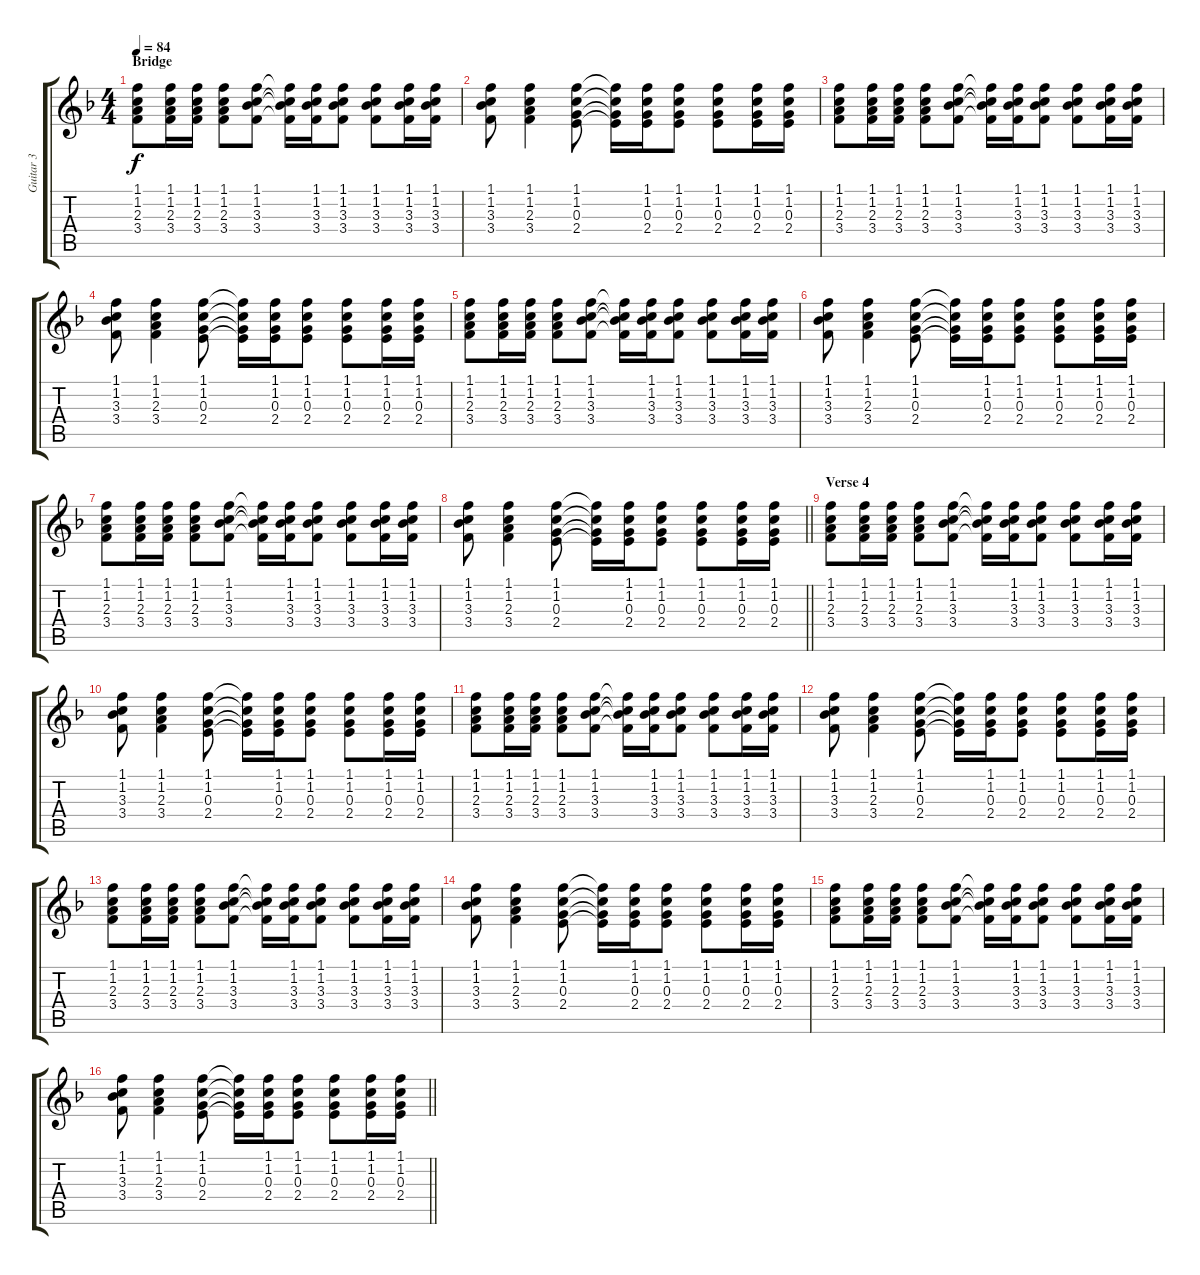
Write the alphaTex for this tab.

\track ("Guitar 3" "Guitar 3") {mute instrument acousticguitarnylon}
\staff {score tabs}
\tuning (E4 B3 G3 D3 A2 E2) {hide}
\ts (4 4)
\section ("" "Bridge")
\tempo 84
\clef g2
\ks f
(1.1 1.2 2.3 3.4).8{dy f} (1.1 1.2 2.3 3.4).16 (1.1 1.2 2.3 3.4).16 (1.1 1.2 2.3 3.4).8 (1.1 1.2 3.3 3.4).8 (1.1{t} 1.2{t} 3.3{t} 3.4{t}).16 (1.1 1.2 3.3 3.4).16 (1.1 1.2 3.3 3.4).8 (1.1 1.2 3.3 3.4).8 (1.1 1.2 3.3 3.4).16 (1.1 1.2 3.3 3.4).16 |
(1.1 1.2 3.3 3.4).8 (1.1 1.2 2.3 3.4).4 (1.1 1.2 0.3 2.4).8 (1.1{t} 1.2{t} 0.3{t} 2.4{t}).16 (1.1 1.2 0.3 2.4).16 (1.1 1.2 0.3 2.4).8 (1.1 1.2 0.3 2.4).8 (1.1 1.2 0.3 2.4).16 (1.1 1.2 0.3 2.4).16 |
(1.1 1.2 2.3 3.4).8 (1.1 1.2 2.3 3.4).16 (1.1 1.2 2.3 3.4).16 (1.1 1.2 2.3 3.4).8 (1.1 1.2 3.3 3.4).8 (1.1{t} 1.2{t} 3.3{t} 3.4{t}).16 (1.1 1.2 3.3 3.4).16 (1.1 1.2 3.3 3.4).8 (1.1 1.2 3.3 3.4).8 (1.1 1.2 3.3 3.4).16 (1.1 1.2 3.3 3.4).16 |
(1.1 1.2 3.3 3.4).8 (1.1 1.2 2.3 3.4).4 (1.1 1.2 0.3 2.4).8 (1.1{t} 1.2{t} 0.3{t} 2.4{t}).16 (1.1 1.2 0.3 2.4).16 (1.1 1.2 0.3 2.4).8 (1.1 1.2 0.3 2.4).8 (1.1 1.2 0.3 2.4).16 (1.1 1.2 0.3 2.4).16 |
(1.1 1.2 2.3 3.4).8 (1.1 1.2 2.3 3.4).16 (1.1 1.2 2.3 3.4).16 (1.1 1.2 2.3 3.4).8 (1.1 1.2 3.3 3.4).8 (1.1{t} 1.2{t} 3.3{t} 3.4{t}).16 (1.1 1.2 3.3 3.4).16 (1.1 1.2 3.3 3.4).8 (1.1 1.2 3.3 3.4).8 (1.1 1.2 3.3 3.4).16 (1.1 1.2 3.3 3.4).16 |
(1.1 1.2 3.3 3.4).8 (1.1 1.2 2.3 3.4).4 (1.1 1.2 0.3 2.4).8 (1.1{t} 1.2{t} 0.3{t} 2.4{t}).16 (1.1 1.2 0.3 2.4).16 (1.1 1.2 0.3 2.4).8 (1.1 1.2 0.3 2.4).8 (1.1 1.2 0.3 2.4).16 (1.1 1.2 0.3 2.4).16 |
(1.1 1.2 2.3 3.4).8 (1.1 1.2 2.3 3.4).16 (1.1 1.2 2.3 3.4).16 (1.1 1.2 2.3 3.4).8 (1.1 1.2 3.3 3.4).8 (1.1{t} 1.2{t} 3.3{t} 3.4{t}).16 (1.1 1.2 3.3 3.4).16 (1.1 1.2 3.3 3.4).8 (1.1 1.2 3.3 3.4).8 (1.1 1.2 3.3 3.4).16 (1.1 1.2 3.3 3.4).16 |
\barLineRight lightlight
(1.1 1.2 3.3 3.4).8 (1.1 1.2 2.3 3.4).4 (1.1 1.2 0.3 2.4).8 (1.1{t} 1.2{t} 0.3{t} 2.4{t}).16 (1.1 1.2 0.3 2.4).16 (1.1 1.2 0.3 2.4).8 (1.1 1.2 0.3 2.4).8 (1.1 1.2 0.3 2.4).16 (1.1 1.2 0.3 2.4).16 |
\section ("" "Verse 4")
(1.1 1.2 2.3 3.4).8{volume 7} (1.1 1.2 2.3 3.4).16 (1.1 1.2 2.3 3.4).16 (1.1 1.2 2.3 3.4).8 (1.1 1.2 3.3 3.4).8 (1.1{t} 1.2{t} 3.3{t} 3.4{t}).16 (1.1 1.2 3.3 3.4).16 (1.1 1.2 3.3 3.4).8 (1.1 1.2 3.3 3.4).8 (1.1 1.2 3.3 3.4).16 (1.1 1.2 3.3 3.4).16 |
(1.1 1.2 3.3 3.4).8 (1.1 1.2 2.3 3.4).4 (1.1 1.2 0.3 2.4).8 (1.1{t} 1.2{t} 0.3{t} 2.4{t}).16 (1.1 1.2 0.3 2.4).16 (1.1 1.2 0.3 2.4).8 (1.1 1.2 0.3 2.4).8 (1.1 1.2 0.3 2.4).16 (1.1 1.2 0.3 2.4).16 |
(1.1 1.2 2.3 3.4).8 (1.1 1.2 2.3 3.4).16 (1.1 1.2 2.3 3.4).16 (1.1 1.2 2.3 3.4).8 (1.1 1.2 3.3 3.4).8 (1.1{t} 1.2{t} 3.3{t} 3.4{t}).16 (1.1 1.2 3.3 3.4).16 (1.1 1.2 3.3 3.4).8 (1.1 1.2 3.3 3.4).8 (1.1 1.2 3.3 3.4).16 (1.1 1.2 3.3 3.4).16 |
(1.1 1.2 3.3 3.4).8 (1.1 1.2 2.3 3.4).4 (1.1 1.2 0.3 2.4).8 (1.1{t} 1.2{t} 0.3{t} 2.4{t}).16 (1.1 1.2 0.3 2.4).16 (1.1 1.2 0.3 2.4).8 (1.1 1.2 0.3 2.4).8 (1.1 1.2 0.3 2.4).16 (1.1 1.2 0.3 2.4).16 |
(1.1 1.2 2.3 3.4).8 (1.1 1.2 2.3 3.4).16 (1.1 1.2 2.3 3.4).16 (1.1 1.2 2.3 3.4).8 (1.1 1.2 3.3 3.4).8 (1.1{t} 1.2{t} 3.3{t} 3.4{t}).16 (1.1 1.2 3.3 3.4).16 (1.1 1.2 3.3 3.4).8 (1.1 1.2 3.3 3.4).8 (1.1 1.2 3.3 3.4).16 (1.1 1.2 3.3 3.4).16 |
(1.1 1.2 3.3 3.4).8 (1.1 1.2 2.3 3.4).4 (1.1 1.2 0.3 2.4).8 (1.1{t} 1.2{t} 0.3{t} 2.4{t}).16 (1.1 1.2 0.3 2.4).16 (1.1 1.2 0.3 2.4).8 (1.1 1.2 0.3 2.4).8 (1.1 1.2 0.3 2.4).16 (1.1 1.2 0.3 2.4).16 |
(1.1 1.2 2.3 3.4).8 (1.1 1.2 2.3 3.4).16 (1.1 1.2 2.3 3.4).16 (1.1 1.2 2.3 3.4).8 (1.1 1.2 3.3 3.4).8 (1.1{t} 1.2{t} 3.3{t} 3.4{t}).16 (1.1 1.2 3.3 3.4).16 (1.1 1.2 3.3 3.4).8 (1.1 1.2 3.3 3.4).8 (1.1 1.2 3.3 3.4).16 (1.1 1.2 3.3 3.4).16 |
\barLineRight lightlight
(1.1 1.2 3.3 3.4).8 (1.1 1.2 2.3 3.4).4 (1.1 1.2 0.3 2.4).8 (1.1{t} 1.2{t} 0.3{t} 2.4{t}).16 (1.1 1.2 0.3 2.4).16 (1.1 1.2 0.3 2.4).8 (1.1 1.2 0.3 2.4).8 (1.1 1.2 0.3 2.4).16 (1.1 1.2 0.3 2.4).16
